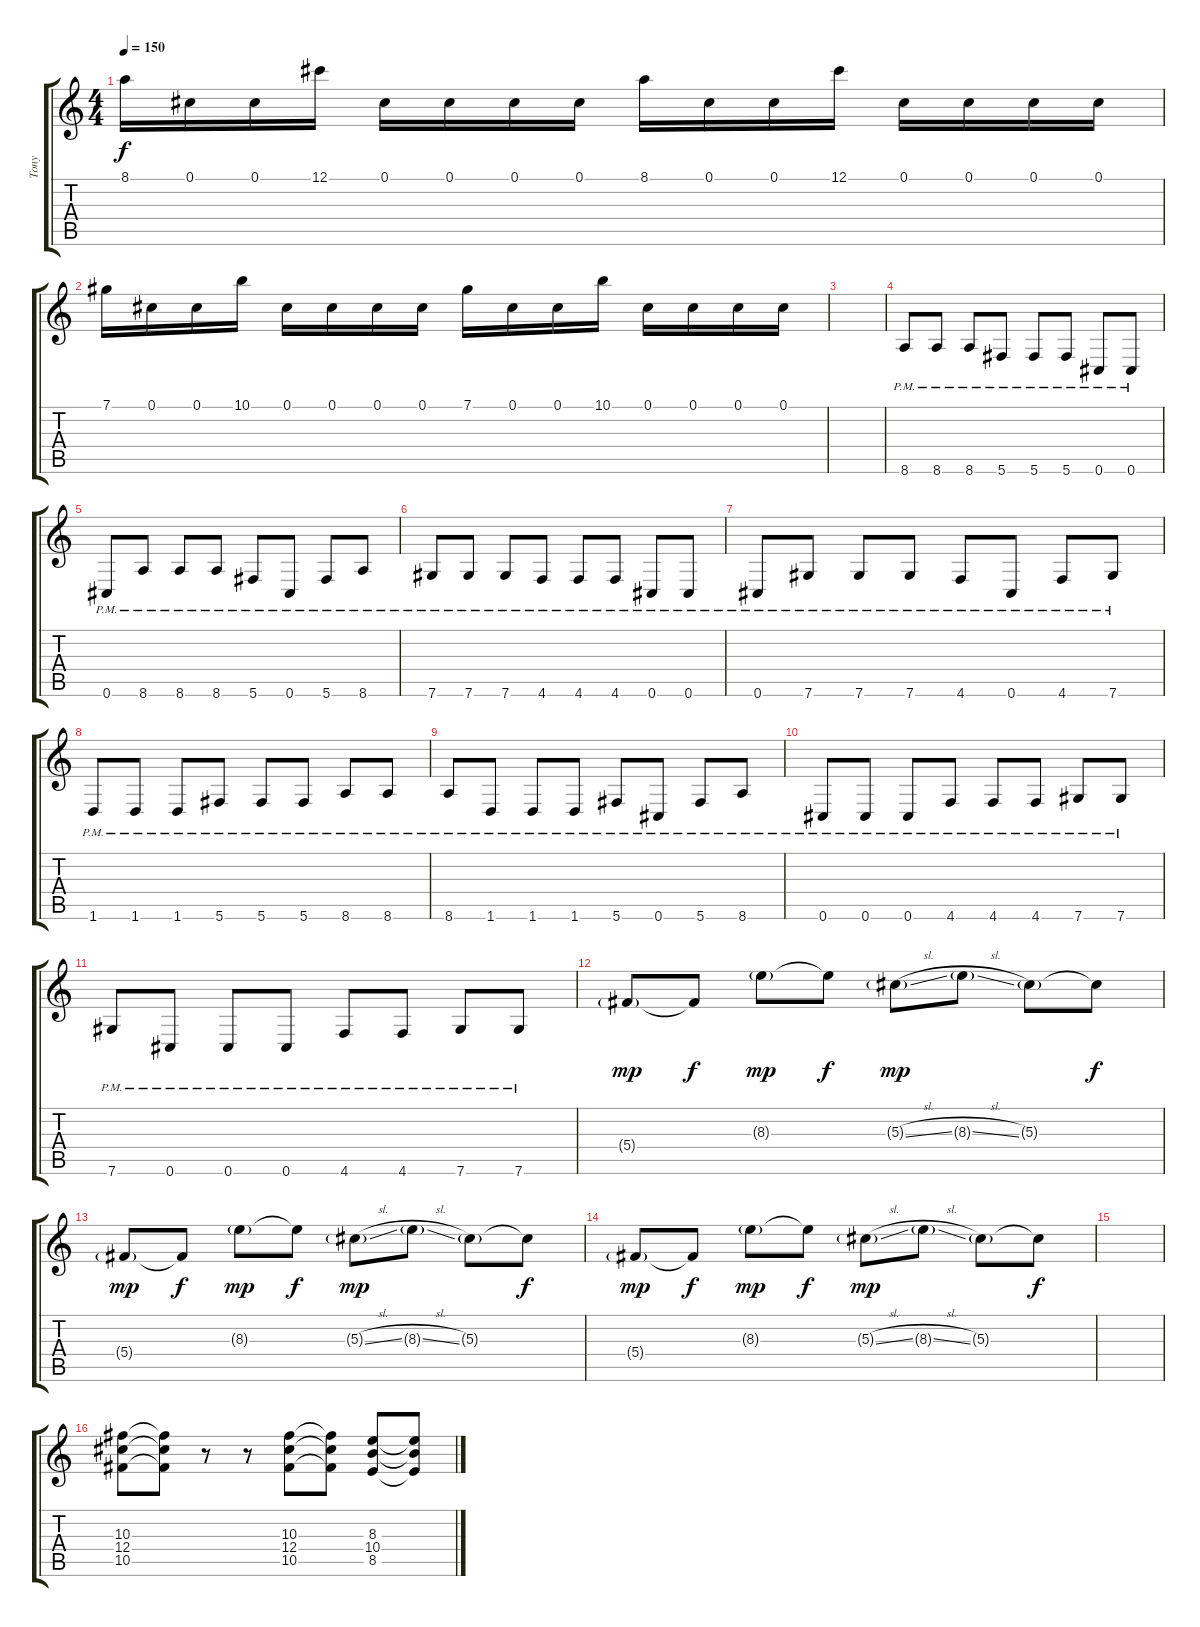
\track ("Tony" "Tony") {instrument distortionguitar}
\staff {score tabs}
\tuning (Db4 C4 Ab3 Db3 Ab2 Db2) {hide}
\ts (4 4)
\tempo 150
\clef g2
\ks c
8.1.16{dy f} 0.1.16 0.1.16 12.1.16 0.1.16 0.1.16 0.1.16 0.1.16 8.1.16 0.1.16 0.1.16 12.1.16 0.1.16 0.1.16 0.1.16 0.1.16 |
7.1.16 0.1.16 0.1.16 10.1.16 0.1.16 0.1.16 0.1.16 0.1.16 7.1.16 0.1.16 0.1.16 10.1.16 0.1.16 0.1.16 0.1.16 0.1.16 |
|
8.6{pm}.8 8.6{pm}.8 8.6{pm}.8 5.6{pm}.8 5.6{pm}.8 5.6{pm}.8 0.6{pm}.8 0.6{pm}.8 |
0.6{pm}.8 8.6{pm}.8 8.6{pm}.8 8.6{pm}.8 5.6{pm}.8 0.6{pm}.8 5.6{pm}.8 8.6{pm}.8 |
7.6{pm}.8 7.6{pm}.8 7.6{pm}.8 4.6{pm}.8 4.6{pm}.8 4.6{pm}.8 0.6{pm}.8 0.6{pm}.8 |
0.6{pm}.8 7.6{pm}.8 7.6{pm}.8 7.6{pm}.8 4.6{pm}.8 0.6{pm}.8 4.6{pm}.8 7.6{pm}.8 |
1.6{pm}.8 1.6{pm}.8 1.6{pm}.8 5.6{pm}.8 5.6{pm}.8 5.6{pm}.8 8.6{pm}.8 8.6{pm}.8 |
8.6{pm}.8 1.6{pm}.8 1.6{pm}.8 1.6{pm}.8 5.6{pm}.8 0.6{pm}.8 5.6{pm}.8 8.6{pm}.8 |
0.6{pm}.8 0.6{pm}.8 0.6{pm}.8 4.6{pm}.8 4.6{pm}.8 4.6{pm}.8 7.6{pm}.8 7.6{pm}.8 |
7.6{pm}.8 0.6{pm}.8 0.6{pm}.8 0.6{pm}.8 4.6{pm}.8 4.6{pm}.8 7.6{pm}.8 7.6{pm}.8 |
5.4{g}.8{dy mp instrument electricguitarclean} 5.4{t}.8{dy f} 8.3{g}.8{dy mp} 8.3{t}.8{dy f} 5.3{sl g}.8{dy mp} 8.3{sl g}.8 5.3{g}.8 5.3{t}.8{dy f} |
5.4{g}.8{dy mp} 5.4{t}.8{dy f} 8.3{g}.8{dy mp} 8.3{t}.8{dy f} 5.3{sl g}.8{dy mp} 8.3{sl g}.8 5.3{g}.8 5.3{t}.8{dy f} |
5.4{g}.8{dy mp} 5.4{t}.8{dy f} 8.3{g}.8{dy mp} 8.3{t}.8{dy f} 5.3{sl g}.8{dy mp} 8.3{sl g}.8 5.3{g}.8 5.3{t}.8{dy f} |
|
(10.3 12.4 10.5).8{instrument distortionguitar} (10.3{t} 12.4{t} 10.5{t}).8 r.8 r.8 (10.3 12.4 10.5).8 (10.3{t} 12.4{t} 10.5{t}).8 (8.3 10.4 8.5).8 (8.3{t} 10.4{t} 8.5{t}).8
